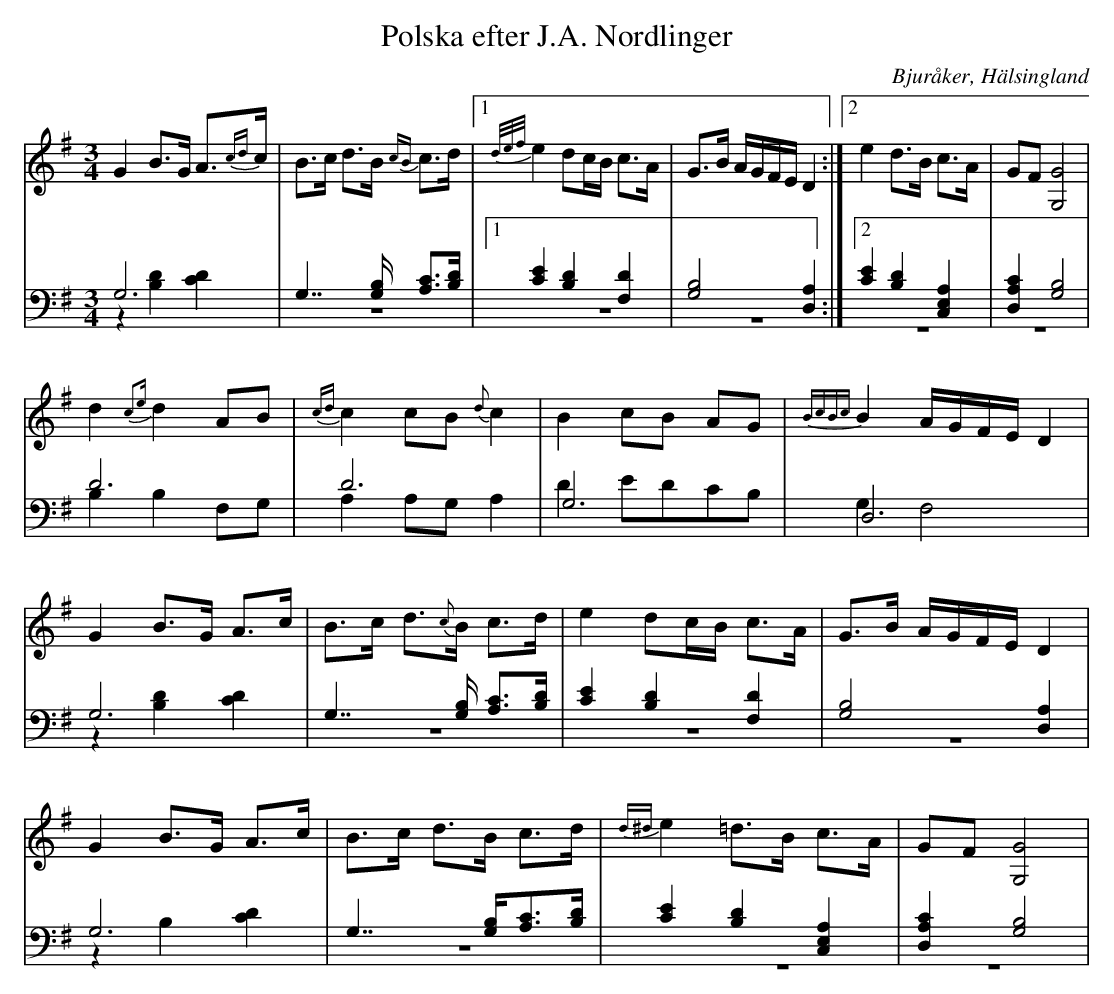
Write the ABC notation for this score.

X:1
T: Polska efter J.A. Nordlinger
O: Bjuråker, Hälsingland
M: 3/4
L: 1/8
K: G
V:1
V:2
V:3 merge
V:1
G2 B>G A>{cd2/3}c|B>c d>B {cB}c>d |1 {d/e/f/}e2 dc/B/ c>A| G>B A/G/F/E/ D2:|2 e2 d>B c>A|GF [G4G,4]  |
 d2 {c2e}d2 AB|{cd}c2 cB {d}c2|B2 cB AG|{BcBc}B2 A/G/F/E/ D2 |
G2 B>G A>c|B>c d>{c4/3}B c>d |e2 dc/B/ c>A|G>B A/G/F/E/ D2 |
G2 B>G A>c |B>c d>B c>d|{d^d}e2 =d>B c>A|GF [G,4G4] |
V:2 clef=bass
 G,6|G,7/2 [G,/B,/] [A,C]>[B,D]|1 [C2E2] [B,2D2] [F,2D2]| [G,4B,4] [D,2A,2]:|2 [C2E2] [B,2D2] [C,2E,2A,2]| [D,2A,2C2] [G,4B,4]|
D6 |D6 |G,6|D,6 |
G,6 | G,7/2 [G,/B,/] [A,C]>[B,D]| [C2E2] [B,2D2] [F,2D2]| [G,4B,4] [D,2A,2]|
G,6 |G,7/2 [G,/B,/][A,C]>[B,D]|[C2E2] [B,2D2] [C,2E,2A,2]|[D,2A,2C2] [G,4B,4] |
V:3 clef=bass
z2 [B,2D2] [C2D2]| z6|1 z6| z6:|2 z6|  z6|
B,2 B,2 F,G, |A,2 A,G, A,2 |D2 EDCB,|G,2 F,4 |
z2 [B,2D2] [C2D2]| z6 |z6 |z6|
z2 B,2 [C2D2] |z6|z6|z6|
